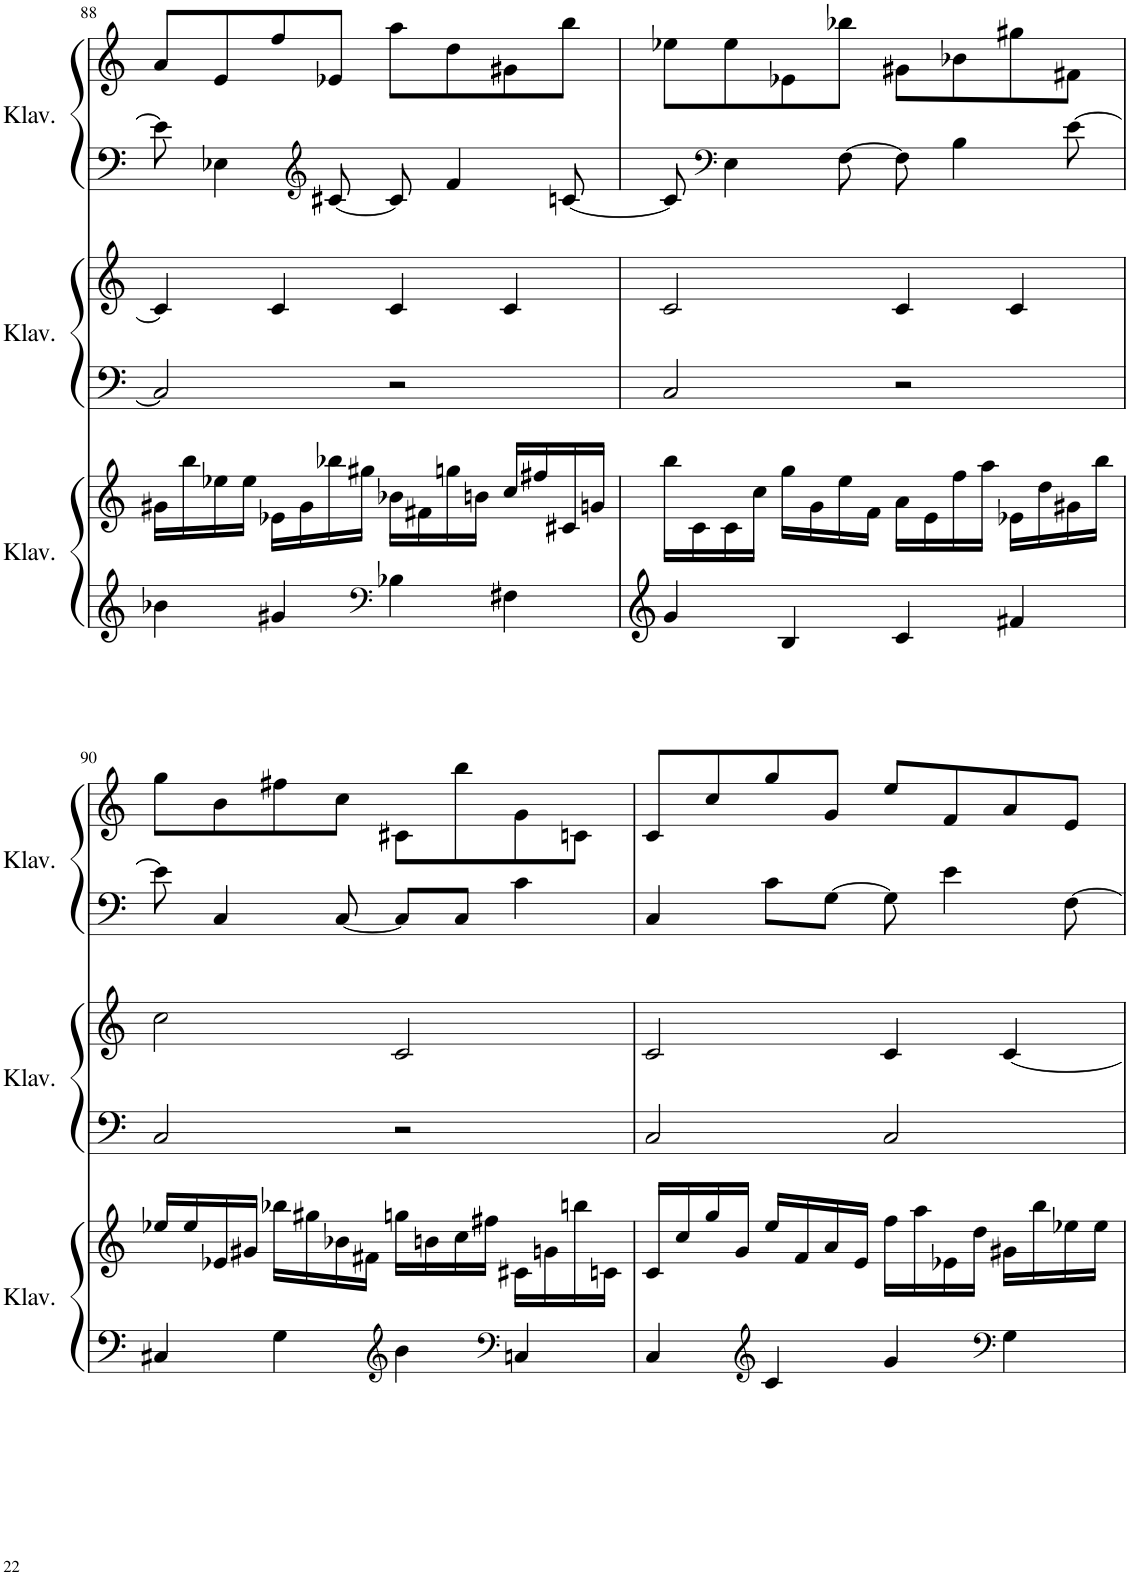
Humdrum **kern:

**kern	**kern	**kern	**kern	**kern	**kern
*part3	*part3	*part2	*part2	*part1	*part1
*staff6	*staff5	*staff4	*staff3	*staff2	*staff1
*I"Klavier	*	*I"Klavier	*	*I"Klavier	*
*I'Klav.	*	*I'Klav.	*	*I'Klav.	*
!!LO:PB:g=z
*clefF4	*clefG2	*clefF4	*clefG2	*clefF4	*clefG2
*k[]	*k[]	*k[]	*k[]	*k[]	*k[]
*M4/4	*M4/4	*M4/4	*M4/4	*M4/4	*M4/4
=88	=88	=88	=88	=88	=88
4b-X\	16g#X\LL	2C/]	4c/]	8e-\]	8a/L
.	16bb\	.	.	.	.
.	16ee-X\	.	.	4E-X\	8e/
.	16ee-\JJ	.	.	.	.
4g#X/	16e-X\LL	.	4c/	.	8ff/
.	16g#\	.	.	.	.
*	*	*	*	*clefG2	*
.	16bb-X\	.	.	[8c#X/	8e-X/J
.	16gg#X\JJ	.	.	.	.
*clefF4	*	*	*	*	*
4B-X\	16b-X\LL	2r	4c/	8c#/]	8aa\L
.	16f#X\	.	.	.	.
.	16ggn\	.	.	4f/	8dd\
.	16bn\JJ	.	.	.	.
4F#X\	16cc/LL	.	4c/	.	8g#X\
.	16ff#X/	.	.	.	.
.	16c#X/	.	.	[8cn/	8bb\J
.	16gn/JJ	.	.	.	.
=89	=89	=89	=89	=89	=89
4g/	16bb\LL	2C/	2c/	8c/]	8ee-X\L
.	16c\	.	.	.	.
*	*	*	*	*clefF4	*
.	16c\	.	.	4E\	8ee-\
.	16cc\JJ	.	.	.	.
4B/	16gg\LL	.	.	.	8e-X\
.	16g\	.	.	.	.
.	16ee\	.	.	[8F\	8bb-X\J
.	16f\JJ	.	.	.	.
4c/	16a\LL	2r	4c/	8F\]	8g#X\L
.	16e\	.	.	.	.
.	16ff\	.	.	4B\	8b-X\
.	16aa\JJ	.	.	.	.
4f#X/	16e-X\LL	.	4c/	.	8gg#X\
.	16dd\	.	.	.	.
.	16g#X\	.	.	[8e\	8f#X\J
.	16bb\JJ	.	.	.	.
!!LO:LB:g=z
=90	=90	=90	=90	=90	=90
4C#X/	16ee-X/LL	2C/	2cc\	8e\]	8gg\L
.	16ee-/	.	.	.	.
.	16e-X/	.	.	4C/	8b\
.	16g#X/JJ	.	.	.	.
4G\	16bb-X\LL	.	.	.	8ff#X\
.	16gg#X\	.	.	.	.
.	16b-X\	.	.	[8C/	8cc\J
.	16f#X\JJ	.	.	.	.
*clefG2	*	*	*	*	*
4b\	16ggn\LL	2r	2c/	8C/L]	8c#X\L
.	16bn\	.	.	.	.
.	16cc\	.	.	8C/J	8bb\
.	16ff#X\JJ	.	.	.	.
*clefF4	*	*	*	*	*
4Cn/	16c#X\LL	.	.	4c\	8g\
.	16gn\	.	.	.	.
.	16bbn\	.	.	.	8cn\J
.	16cn\JJ	.	.	.	.
=91	=91	=91	=91	=91	=91
4C/	16c/LL	2C/	2c/	4C/	8c/L
.	16cc/	.	.	.	.
.	16gg/	.	.	.	8cc/
.	16g/JJ	.	.	.	.
*clefG2	*	*	*	*	*
4c/	16ee/LL	.	.	8c\L	8gg/
.	16f/	.	.	.	.
.	16a/	.	.	[8G\J	8g/J
.	16e/JJ	.	.	.	.
4g/	16ff\LL	2C/	4c/	8G\]	8ee/L
.	16aa\	.	.	.	.
.	16e-X\	.	.	4e\	8f/
.	16dd\JJ	.	.	.	.
*clefF4	*	*	*	*	*
4G\	16g#X\LL	.	[4c/	.	8a/
.	16bb\	.	.	.	.
.	16ee-X\	.	.	[8F\	8e/J
.	16ee-\JJ	.	.	.	.
=	=	=	=	=	=
*-	*-	*-	*-	*-	*-
